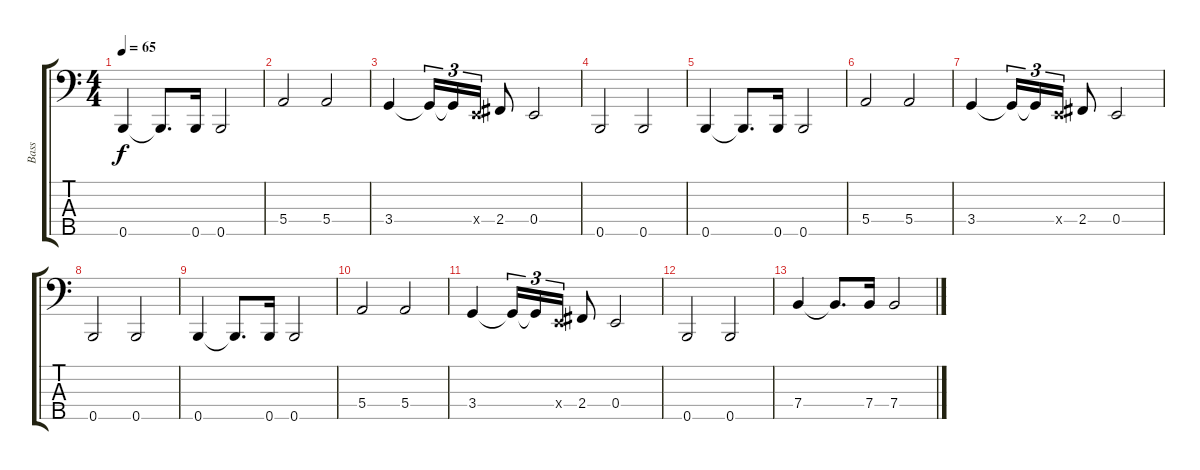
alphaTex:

\track ("Bass" "Bass") {instrument electricbassfinger}
\staff {score tabs}
\tuning (G2 D2 A1 E1 B0) {hide}
\ts (4 4)
\tempo 65
\clef f4
\ks c
0.5.4{dy f} 0.5{t}.8{d} 0.5.16 0.5.2 |
5.4.2 5.4.2 |
3.4.4 3.4{t}.16{tu (3 2)} 3.4{t}.16{tu (3 2)} 0.4{x}.16{tu (3 2)} 2.4.8 0.4.2 |
0.5.2 0.5.2 |
0.5.4 0.5{t}.8{d} 0.5.16 0.5.2 |
5.4.2 5.4.2 |
3.4.4 3.4{t}.16{tu (3 2)} 3.4{t}.16{tu (3 2)} 0.4{x}.16{tu (3 2)} 2.4.8 0.4.2 |
0.5.2 0.5.2 |
0.5.4 0.5{t}.8{d} 0.5.16 0.5.2 |
5.4.2{volume 4} 5.4.2 |
3.4.4 3.4{t}.16{tu (3 2)} 3.4{t}.16{tu (3 2)} 0.4{x}.16{tu (3 2)} 2.4.8 0.4.2{volume 8} |
0.5.2{volume 8} 0.5.2 |
7.4.4 7.4{t}.8{d} 7.4.16 7.4.2{volume 0}
